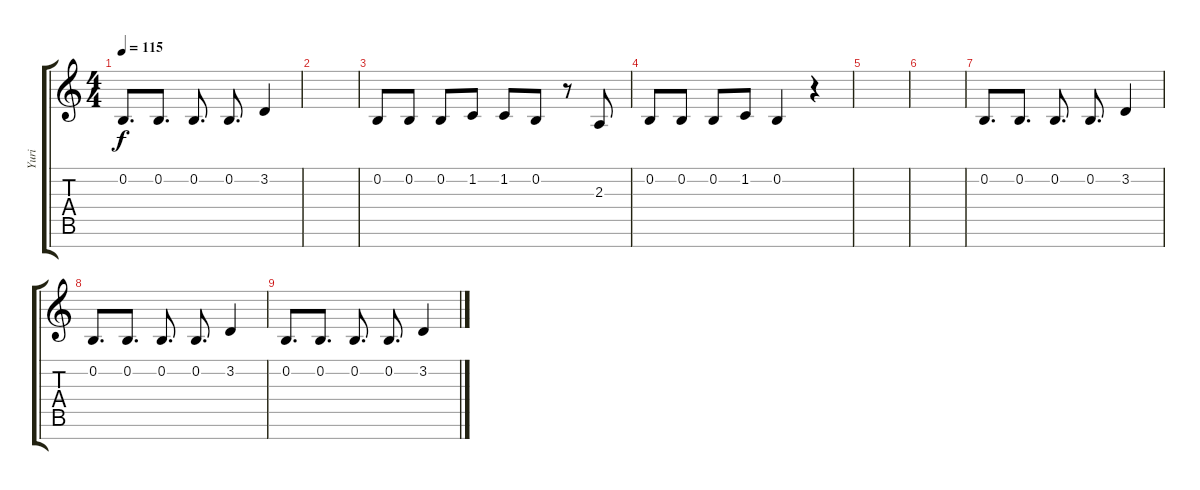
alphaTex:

\track ("Yuri" "Yuri") {instrument clarinet}
\staff {score tabs}
\tuning (E4 B3 G3 D3 A2 E2 B1) {hide}
\ts (4 4)
\tempo 115
\clef g2
\ks c
0.2.8{d dy f} 0.2.8{d} 0.2.8{d} 0.2.8{d} 3.2.4 |
|
0.2.8{volume 14} 0.2.8 0.2.8 1.2.8 1.2.8 0.2.8 r.8 2.3.8 |
0.2.8 0.2.8 0.2.8 1.2.8 0.2.4 r.4 |
|
|
0.2.8{d volume 9} 0.2.8{d} 0.2.8{d} 0.2.8{d} 3.2.4 |
0.2.8{d} 0.2.8{d} 0.2.8{d} 0.2.8{d} 3.2.4 |
0.2.8{d} 0.2.8{d} 0.2.8{d} 0.2.8{d} 3.2.4
